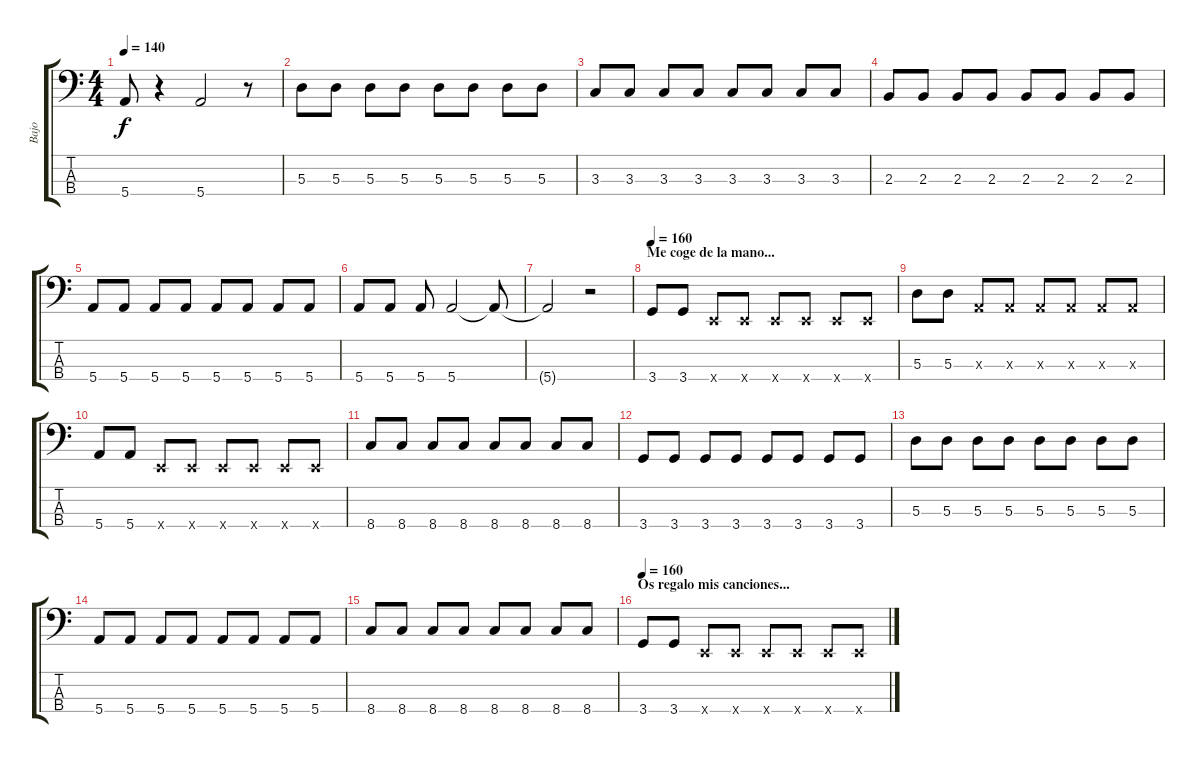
\track ("Bajo" "Bajo") {instrument electricbasspick}
\staff {score tabs}
\tuning (G2 D2 A1 E1) {hide}
\ts (4 4)
\tempo 140
\clef f4
\ks c
5.4.8{dy f} r.4 5.4.2 r.8 |
5.3.8 5.3.8 5.3.8 5.3.8 5.3.8 5.3.8 5.3.8 5.3.8 |
3.3.8 3.3.8 3.3.8 3.3.8 3.3.8 3.3.8 3.3.8 3.3.8 |
2.3.8 2.3.8 2.3.8 2.3.8 2.3.8 2.3.8 2.3.8 2.3.8 |
5.4.8 5.4.8 5.4.8 5.4.8 5.4.8 5.4.8 5.4.8 5.4.8 |
5.4.8 5.4.8 5.4.8 5.4.2 5.4{t}.8 |
5.4{t}.2 r.2 |
\section ("" "Me coge de la mano...")
\tempo 160
3.4.8 3.4.8 0.4{x}.8 0.4{x}.8 0.4{x}.8 0.4{x}.8 0.4{x}.8 0.4{x}.8 |
5.3.8 5.3.8 0.3{x}.8 0.3{x}.8 0.3{x}.8 0.3{x}.8 0.3{x}.8 0.3{x}.8 |
5.4.8 5.4.8 0.4{x}.8 0.4{x}.8 0.4{x}.8 0.4{x}.8 0.4{x}.8 0.4{x}.8 |
8.4.8 8.4.8 8.4.8 8.4.8 8.4.8 8.4.8 8.4.8 8.4.8 |
3.4.8 3.4.8 3.4.8 3.4.8 3.4.8 3.4.8 3.4.8 3.4.8 |
5.3.8 5.3.8 5.3.8 5.3.8 5.3.8 5.3.8 5.3.8 5.3.8 |
5.4.8 5.4.8 5.4.8 5.4.8 5.4.8 5.4.8 5.4.8 5.4.8 |
8.4.8 8.4.8 8.4.8 8.4.8 8.4.8 8.4.8 8.4.8 8.4.8 |
\section ("" "Os regalo mis canciones...")
\tempo 160
3.4.8 3.4.8 0.4{x}.8 0.4{x}.8 0.4{x}.8 0.4{x}.8 0.4{x}.8 0.4{x}.8
